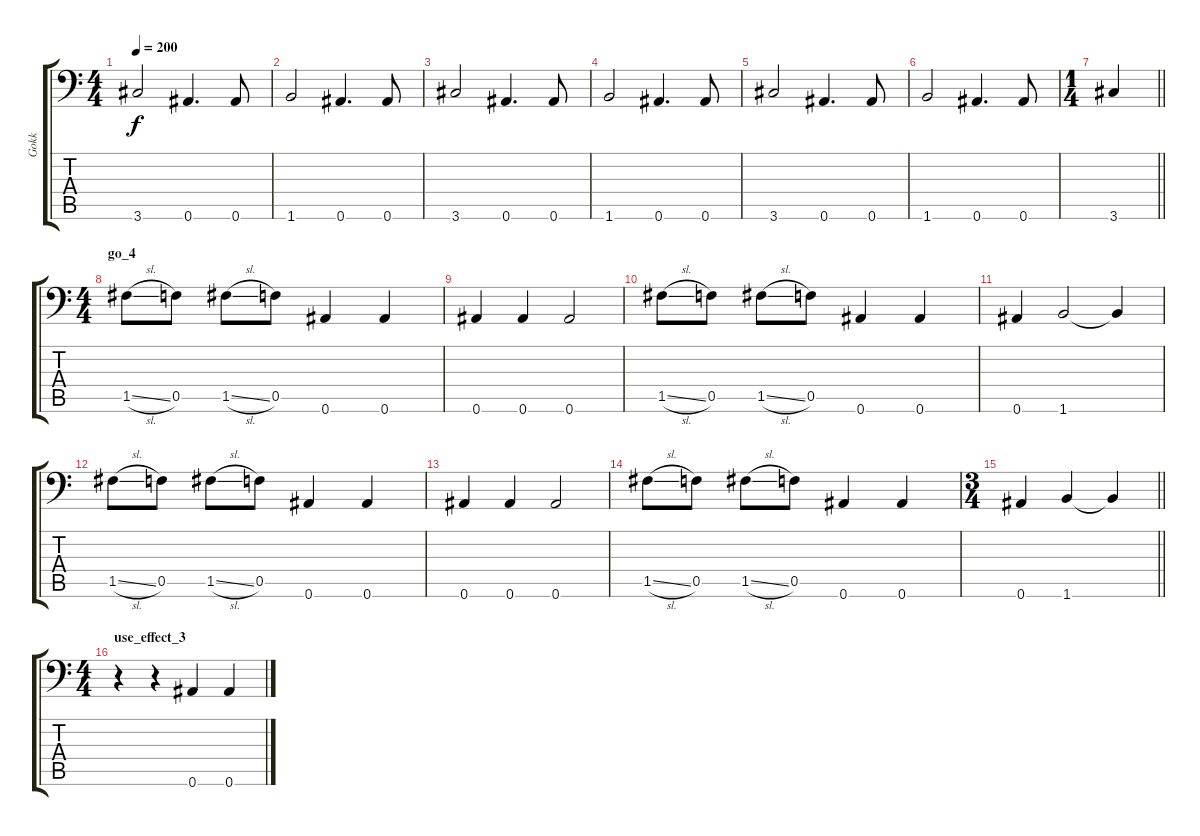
\track ("Gokk" "Gokk") {instrument electricbassfinger}
\staff {score tabs}
\tuning (C4 G3 Eb3 Bb2 F2 Bb1) {hide}
\ts (4 4)
\tempo 200
\clef f4
\ks c
3.6.2{dy f} 0.6.4{d} 0.6.8 |
1.6.2 0.6.4{d} 0.6.8 |
3.6.2 0.6.4{d} 0.6.8 |
1.6.2 0.6.4{d} 0.6.8 |
3.6.2 0.6.4{d} 0.6.8 |
1.6.2 0.6.4{d} 0.6.8 |
\ts (1 4)
\barLineRight lightlight
3.6.4 |
\ts (4 4)
\section ("" "go_4")
1.5{sl}.8 0.5.8 1.5{sl}.8 0.5.8 0.6.4 0.6.4 |
0.6.4 0.6.4 0.6.2 |
1.5{sl}.8 0.5.8 1.5{sl}.8 0.5.8 0.6.4 0.6.4 |
0.6.4 1.6.2 1.6{t}.4 |
1.5{sl}.8 0.5.8 1.5{sl}.8 0.5.8 0.6.4 0.6.4 |
0.6.4 0.6.4 0.6.2 |
1.5{sl}.8 0.5.8 1.5{sl}.8 0.5.8 0.6.4 0.6.4 |
\ts (3 4)
\barLineRight lightlight
0.6.4 1.6.4 1.6{t}.4 |
\ts (4 4)
\section ("" "use_effect_3")
r.4 r.4{volume 8} 0.6.4 0.6.4
